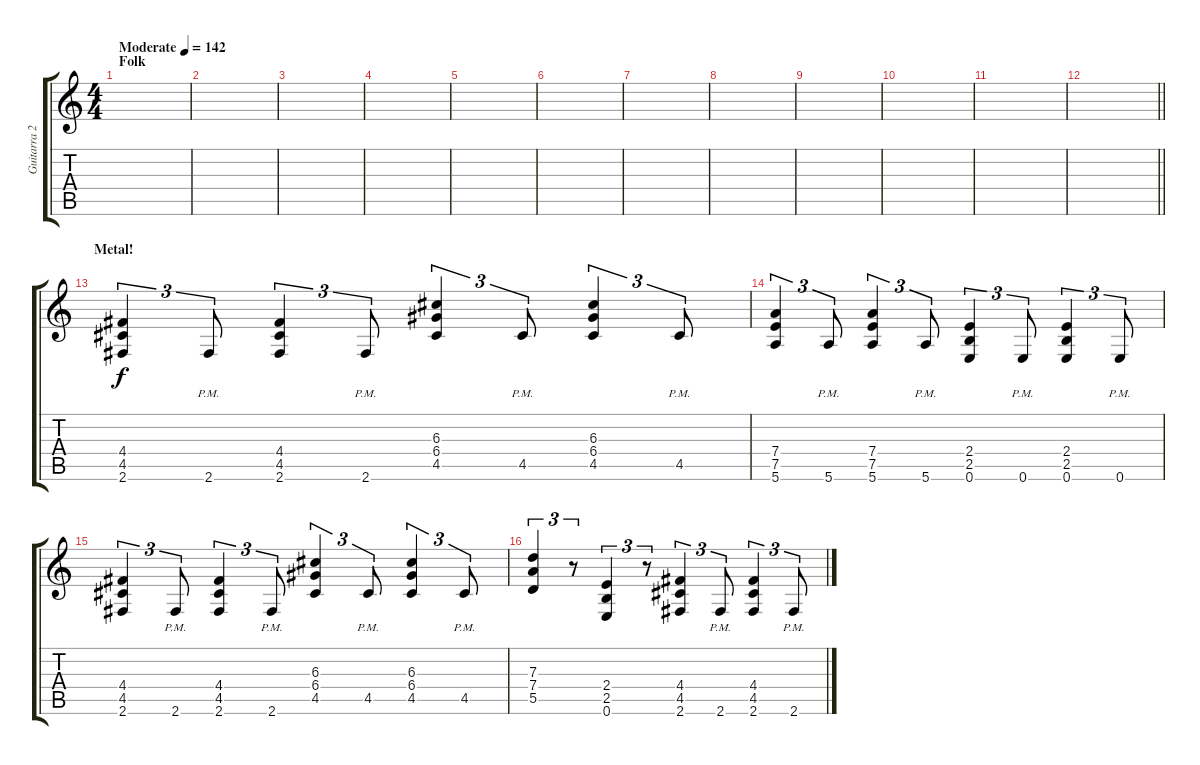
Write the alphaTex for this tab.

\track ("Guitarra 2" "Guitarra 2") {instrument overdrivenguitar}
\staff {score tabs}
\tuning (E4 B3 G3 D3 A2 E2) {hide}
\ts (4 4)
\section ("" "Folk")
\tempo (142 "Moderate")
\clef g2
\ks c
|
|
|
|
|
|
|
|
|
|
|
\barLineRight lightlight
|
\section ("" "Metal!")
(4.4 4.5 2.6).4{tu (3 2)} 2.6{pm}.8{tu (3 2)} (4.4 4.5 2.6).4{tu (3 2)} 2.6{pm}.8{tu (3 2)} (6.3 6.4 4.5).4{tu (3 2)} 4.5{pm}.8{tu (3 2)} (6.3 6.4 4.5).4{tu (3 2)} 4.5{pm}.8{tu (3 2)} |
(7.4 7.5 5.6).4{tu (3 2)} 5.6{pm}.8{tu (3 2)} (7.4 7.5 5.6).4{tu (3 2)} 5.6{pm}.8{tu (3 2)} (2.4 2.5 0.6).4{tu (3 2)} 0.6{pm}.8{tu (3 2)} (2.4 2.5 0.6).4{tu (3 2)} 0.6{pm}.8{tu (3 2)} |
(4.4 4.5 2.6).4{tu (3 2)} 2.6{pm}.8{tu (3 2)} (4.4 4.5 2.6).4{tu (3 2)} 2.6{pm}.8{tu (3 2)} (6.3 6.4 4.5).4{tu (3 2)} 4.5{pm}.8{tu (3 2)} (6.3 6.4 4.5).4{tu (3 2)} 4.5{pm}.8{tu (3 2)} |
(7.3 7.4 5.5).4{tu (3 2)} r.8{tu (3 2)} (2.4 2.5 0.6).4{tu (3 2)} r.8{tu (3 2)} (4.4 4.5 2.6).4{tu (3 2)} 2.6{pm}.8{tu (3 2)} (4.4 4.5 2.6).4{tu (3 2)} 2.6{pm}.8{tu (3 2)}
